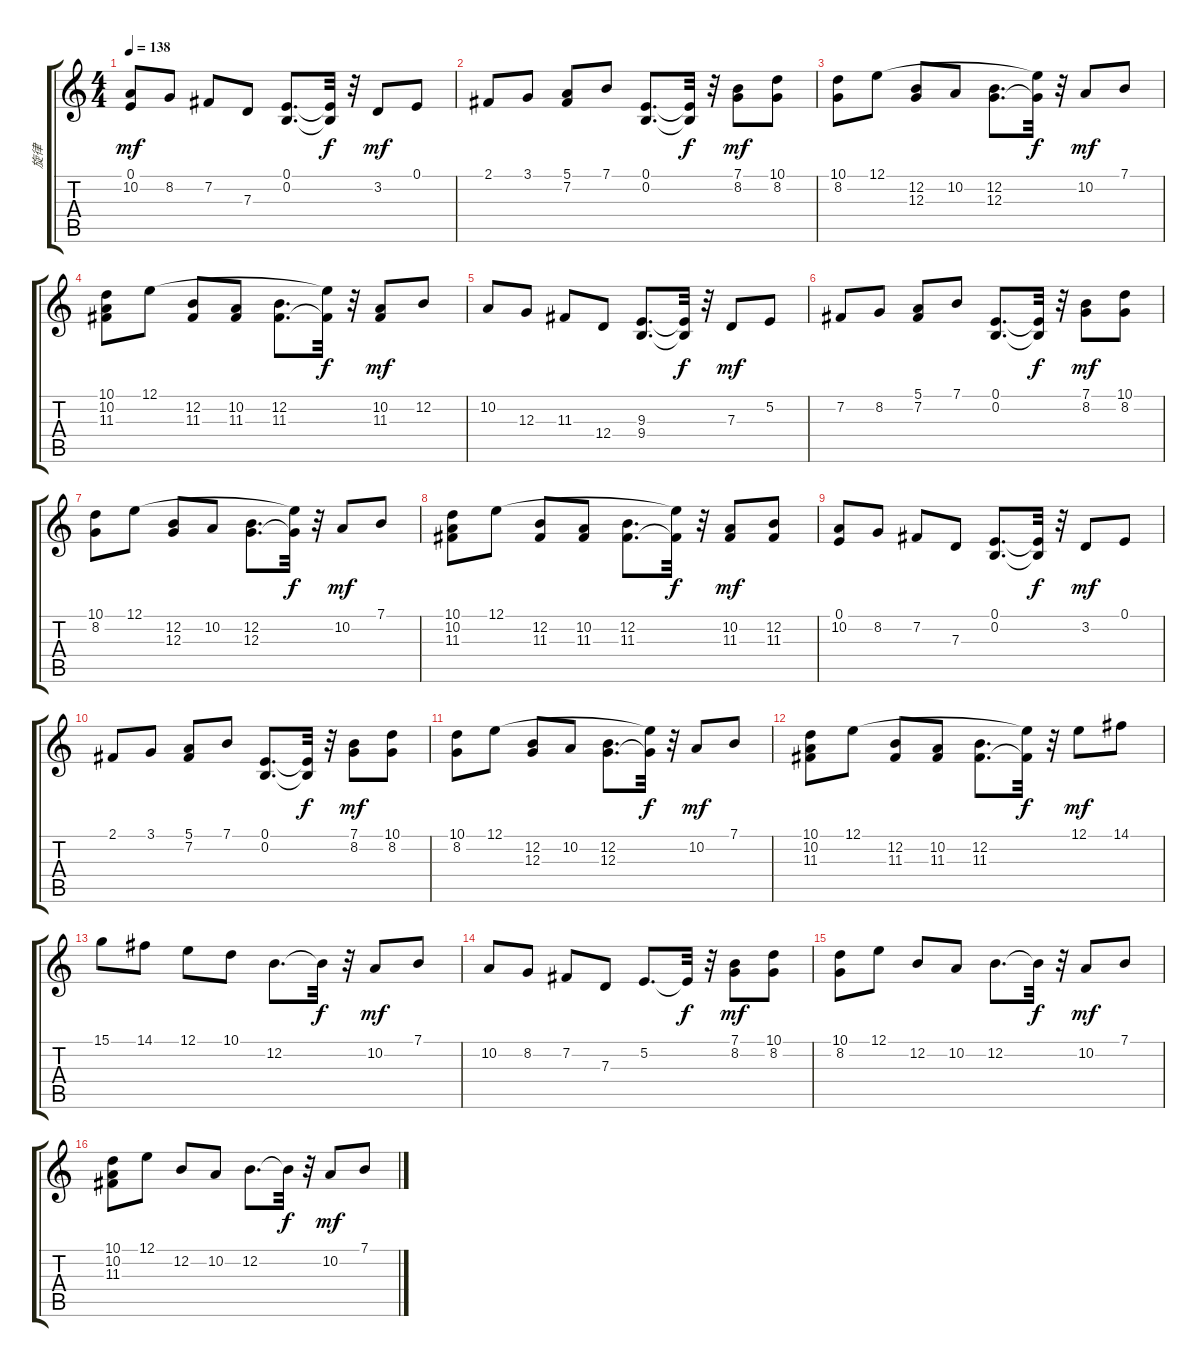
\track ("旋律" "旋律") {instrument violin}
\staff {score tabs}
\tuning (E4 B3 G3 D3 A2 E2) {hide}
\ts (4 4)
\tempo 138
\clef g2
\ks c
(0.1 10.2).8{dy mf} 8.2.8 7.2.8 7.3.8 (0.1 0.2).8{d} (0.1{t} 0.2{t}).32{dy f} r.32 3.2.8{dy mf} 0.1.8 |
2.1.8 3.1.8 (5.1 7.2).8 7.1.8 (0.1 0.2).8{d} (0.1{t} 0.2{t}).32{dy f} r.32 (7.1 8.2).8{dy mf} (10.1 8.2).8 |
(10.1 8.2).8 12.1.8 (12.2 12.3).8 10.2.8 (12.2 12.3).8{d} (12.1{t} 12.3{t}).32{dy f} r.32 10.2.8{dy mf} 7.1.8 |
(10.1 10.2 11.3).8 12.1.8 (12.2 11.3).8 (10.2 11.3).8 (12.2 11.3).8{d} (12.1{t} 11.3{t}).32{dy f} r.32 (10.2 11.3).8{dy mf} 12.2.8 |
10.2.8 12.3.8 11.3.8 12.4.8 (9.3 9.4).8{d} (9.3{t} 9.4{t}).32{dy f} r.32 7.3.8{dy mf} 5.2.8 |
7.2.8 8.2.8 (5.1 7.2).8 7.1.8 (0.1 0.2).8{d} (0.1{t} 0.2{t}).32{dy f} r.32 (7.1 8.2).8{dy mf} (10.1 8.2).8 |
(10.1 8.2).8 12.1.8 (12.2 12.3).8 10.2.8 (12.2 12.3).8{d} (12.1{t} 12.3{t}).32{dy f} r.32 10.2.8{dy mf} 7.1.8 |
(10.1 10.2 11.3).8 12.1.8 (12.2 11.3).8 (10.2 11.3).8 (12.2 11.3).8{d} (12.1{t} 11.3{t}).32{dy f} r.32 (10.2 11.3).8{dy mf} (12.2 11.3).8 |
(0.1 10.2).8 8.2.8 7.2.8 7.3.8 (0.1 0.2).8{d} (0.1{t} 0.2{t}).32{dy f} r.32 3.2.8{dy mf} 0.1.8 |
2.1.8 3.1.8 (5.1 7.2).8 7.1.8 (0.1 0.2).8{d} (0.1{t} 0.2{t}).32{dy f} r.32 (7.1 8.2).8{dy mf} (10.1 8.2).8 |
(10.1 8.2).8 12.1.8 (12.2 12.3).8 10.2.8 (12.2 12.3).8{d} (12.1{t} 12.3{t}).32{dy f} r.32 10.2.8{dy mf} 7.1.8 |
(10.1 10.2 11.3).8 12.1.8 (12.2 11.3).8 (10.2 11.3).8 (12.2 11.3).8{d} (12.1{t} 11.3{t}).32{dy f} r.32 12.1.8{dy mf} 14.1.8 |
15.1.8 14.1.8 12.1.8 10.1.8 12.2.8{d} 12.2{t}.32{dy f} r.32 10.2.8{dy mf} 7.1.8{txt ""} |
10.2.8 8.2.8 7.2.8 7.3.8 5.2.8{d} 5.2{t}.32{dy f} r.32 (7.1 8.2).8{dy mf} (10.1 8.2).8 |
(10.1 8.2).8 12.1.8 12.2.8 10.2.8 12.2.8{d} 12.2{t}.32{dy f} r.32 10.2.8{dy mf} 7.1.8 |
(10.1 10.2 11.3).8 12.1.8 12.2.8 10.2.8 12.2.8{d} 12.2{t}.32{dy f} r.32 10.2.8{dy mf} 7.1.8
